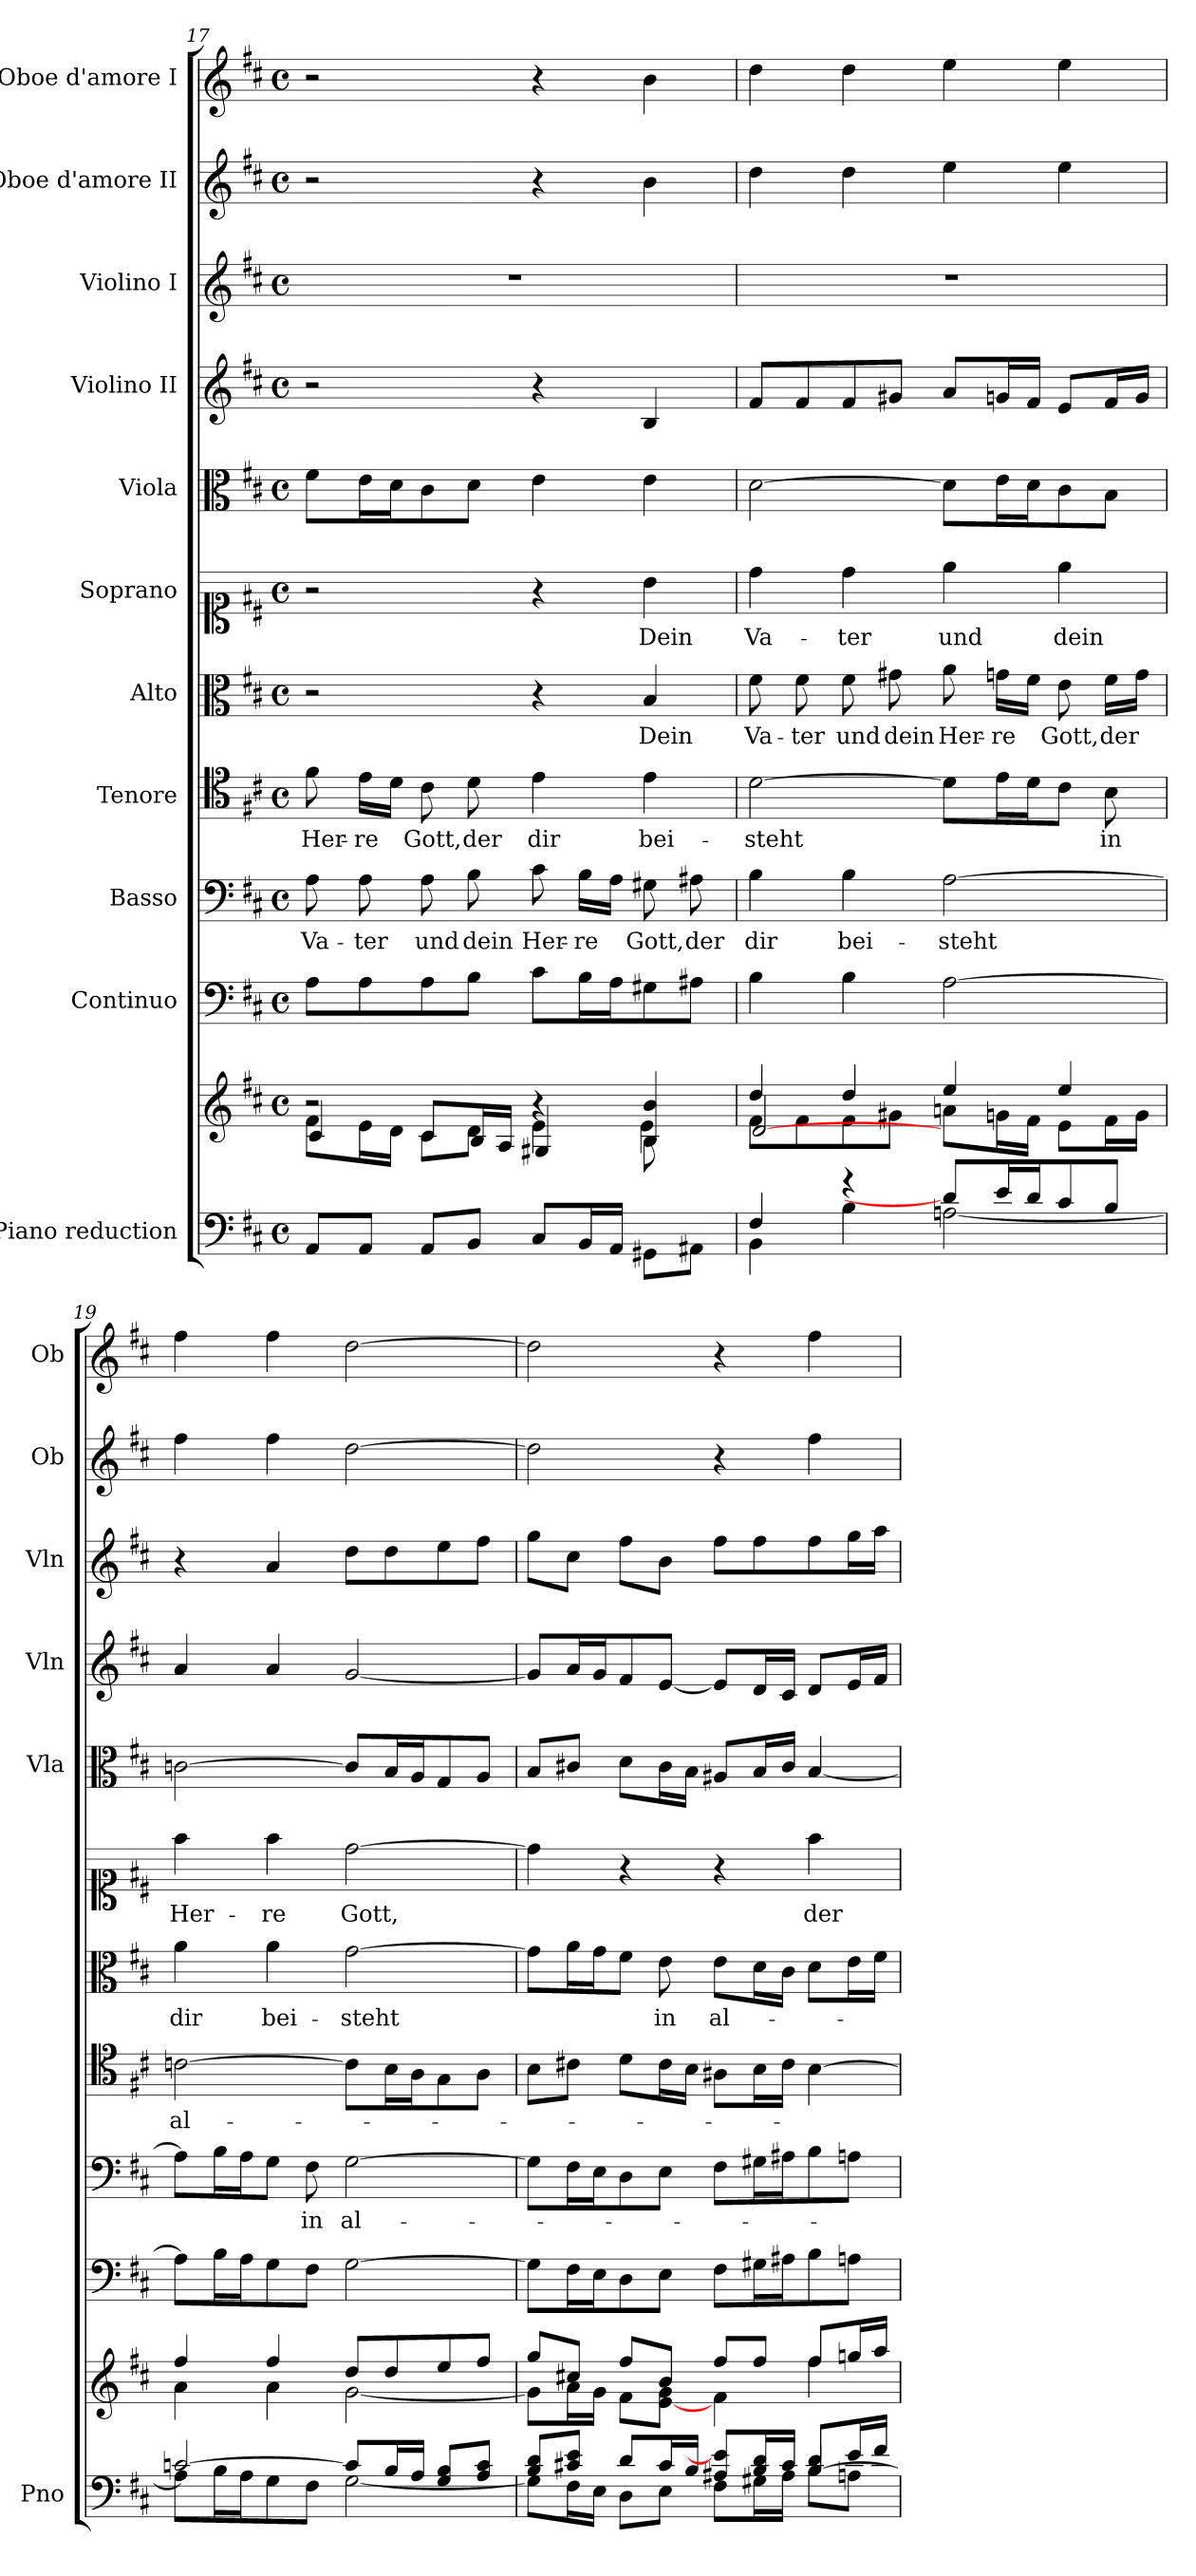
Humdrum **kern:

**kern	**kern	**kern	**kern	**text	**kern	**text	**kern	**text	**kern	**text	**kern	**kern	**kern	**kern	**kern
*part11	*part11	*part10	*part9	*part9	*part8	*part8	*part7	*part7	*part6	*part6	*part5	*part4	*part3	*part2	*part1
*staff12	*staff11	*staff10	*staff9	*staff9	*staff8	*staff8	*staff7	*staff7	*staff6	*staff6	*staff5	*staff4	*staff3	*staff2	*staff1
*I"Piano reduction	*	*I"Continuo	*I"Basso	*	*I"Tenore	*	*I"Alto	*	*I"Soprano	*	*I"Viola	*I"Violino II	*I"Violino I	*I"Oboe d'amore II	*I"Oboe d'amore I
*I'Pno	*	*	*	*	*	*	*	*	*	*	*I'Vla	*I'Vln	*I'Vln	*I'Ob	*I'Ob
*clefF4	*clefG2	*clefF4	*clefF4	*	*clefC4	*	*clefC3	*	*clefC1	*	*clefC3	*clefG2	*clefG2	*clefG2	*clefG2
*k[f#c#]	*k[f#c#]	*k[f#c#]	*k[f#c#]	*	*k[f#c#]	*	*k[f#c#]	*	*k[f#c#]	*	*k[f#c#]	*k[f#c#]	*k[f#c#]	*k[f#c#]	*k[f#c#]
*M4/4	*M4/4	*M4/4	*M4/4	*	*M4/4	*	*M4/4	*	*M4/4	*	*M4/4	*M4/4	*M4/4	*M4/4	*M4/4
*met(c)	*met(c)	*met(c)	*met(c)	*	*met(c)	*	*met(c)	*	*met(c)	*	*met(c)	*met(c)	*met(c)	*met(c)	*met(c)
=17	=17	=17	=17	=17	=17	=17	=17	=17	=17	=17	=17	=17	=17	=17	=17
*^	*^	*	*	*	*	*	*	*	*	*	*	*	*	*	*
*	*	*	*^	*	*	*	*	*	*	*	*	*	*	*	*	*	*
!	!	!	!	!	!	!	!LO:LY:b	!	!LO:LY:b	!	!	!	!	!	!	!	!	!
2..ryy	8AA/L	2r	8f#\L	4c#/	8A\L	8A\	Va-	8f#\	Her-	2r	.	2r	.	8f#\L	2r	1r	2r	2r
!	!	!	!	!	!	!	!LO:LY:b	!	!LO:LY:b	!	!	!	!	!	!	!	!	!
.	8AA/J	.	16e\L	.	8A\	8A\	-ter	16e\LL	-re	.	.	.	.	16e\L	.	.	.	.
.	.	.	16d\JJ	.	.	.	.	16d\JJ	.	.	.	.	.	16d\J	.	.	.	.
!	!	!	!	!	!	!	!LO:LY:b	!	!LO:LY:b	!	!	!	!	!	!	!	!	!
.	8AA/L	.	8c#\L	8c#/L	8A\	8A\	und	8c#\	Gott,	.	.	.	.	8c#\	.	.	.	.
!	!	!	!	!	!	!	!LO:LY:b	!	!LO:LY:b	!	!	!	!	!	!	!	!	!
.	8BB/J	.	8d\J	16B/L	8B\J	8B\	dein	8d\	der	.	.	.	.	8d\J	.	.	.	.
.	.	.	.	16A/JJ	.	.	.	.	.	.	.	.	.	.	.	.	.	.
!	!	!	!	!	!	!	!LO:LY:b	!	!LO:LY:b	!	!	!	!	!	!	!	!	!
.	8C#/L	4r	4e\	4G#X/	8c#\L	8c#\	Her-	4e\	dir	4r	.	4r	.	4e\	4r	.	4r	4r
!	!	!	!	!	!	!	!LO:LY:b	!	!	!	!	!	!	!	!	!	!	!
.	16BB/L	.	.	.	16B\L	16B\LL	-re	.	.	.	.	.	.	.	.	.	.	.
.	16AA/JJ	.	.	.	16A\J	16A\JJ	.	.	.	.	.	.	.	.	.	.	.	.
!	!	!	!	!	!	!	!LO:LY:b	!	!LO:LY:b	!	!LO:LY:b	!	!LO:LY:b	!	!	!	!	!
.	8GG#X\L	4B/ 4b/	4e\	8B\L	8G#X\	8G#X\	Gott,	4e\	bei-	4B/	Dein	4b\	Dein	4e\	4B/	.	4b\	4b\
!	!	!	!	!	!	!	!LO:LY:b	!	!	!	!	!	!	!	!	!	!	!
8F#/J	8AA#X\J	.	.	8ryy	8A#X\J	8A#X\	der	.	.	.	.	.	.	.	.	.	.	.
!!LO:PB:g=z
=18	=18	=18	=18	=18	=18	=18	=18	=18	=18	=18	=18	=18	=18	=18	=18	=18	=18	=18
!	!	!	!	!	!	!	!LO:LY:b	!	!LO:LY:b	!	!LO:LY:b	!	!LO:LY:b	!	!	!	!	!
4F#/	4BB\	4dd/	8f#\L	[2d/	4B\	4B\	dir	[2d\	-steht	8f#\	Va-	4dd\	Va-	[2d\	8f#/L	1r	4dd\	4dd\
!	!	!	!	!	!	!	!	!	!	!	!LO:LY:b	!	!	!	!	!	!	!
.	.	.	8f#\	.	.	.	.	.	.	8f#\	-ter	.	.	.	8f#/	.	.	.
!	!	!	!	!	!	!	!LO:LY:b	!	!	!	!LO:LY:b	!	!LO:LY:b	!	!	!	!	!
4r	4B\	4dd/	8f#\	.	4B\	4B\	bei-	.	.	8f#\	und	4dd\	-ter	.	8f#/	.	4dd\	4dd\
!	!	!	!	!	!	!	!	!	!	!	!LO:LY:b	!	!	!	!	!	!	!
.	.	.	8g#X\J	.	.	.	.	.	.	8g#X\	dein	.	.	.	8g#X/J	.	.	.
!	!	!	!	!	!	!	!LO:LY:b	!	!	!	!LO:LY:b	!	!LO:LY:b	!	!	!	!	!
8d/L]	[2An\	4ee/	8an\L	2ryy	[2A\	[2A\	-steht	8d\L]	.	8a\	Her-	4ee\	und	8d\L]	8a/L	.	4ee\	4ee\
!	!	!	!	!	!	!	!	!	!	!	!LO:LY:b	!	!	!	!	!	!	!
16e/L	.	.	16gn\L	.	.	.	.	16e\L	.	16gn\LL	-re	.	.	16e\L	16gn/L	.	.	.
16d/J	.	.	16f#\JJ	.	.	.	.	16d\J	.	16f#\JJ	.	.	.	16d\J	16f#/JJ	.	.	.
!	!	!	!	!	!	!	!	!	!	!	!LO:LY:b	!	!LO:LY:b	!	!	!	!	!
8c#/	.	4ee/	8e\L	.	.	.	.	8c#\J	.	8e\	Gott,	4ee\	dein	8c#\	8e/L	.	4ee\	4ee\
!	!	!	!	!	!	!	!	!	!LO:LY:b	!	!LO:LY:b	!	!	!	!	!	!	!
8B/J	.	.	16f#\L	.	.	.	.	8B\	in	16f#\LL	der	.	.	8B\J	16f#/L	.	.	.
.	.	.	16g\JJ	.	.	.	.	.	.	16g\JJ	.	.	.	.	16g/JJ	.	.	.
*	*	*	*v	*v	*	*	*	*	*	*	*	*	*	*	*	*	*	*
=19	=19	=19	=19	=19	=19	=19	=19	=19	=19	=19	=19	=19	=19	=19	=19	=19	=19
!	!	!	!	!	!	!	!	!LO:LY:b	!	!LO:LY:b	!	!LO:LY:b	!	!	!	!	!
[2cn/	8A\L]	4ff#/	4a\	8A\L]	8A\L]	.	[2cn\	al-	4a\	dir	4ff#\	Her-	[2cn\	4a/	4r	4ff#\	4ff#\
.	16B\L	.	.	16B\L	16B\L	.	.	.	.	.	.	.	.	.	.	.	.
.	16A\J	.	.	16A\J	16A\J	.	.	.	.	.	.	.	.	.	.	.	.
!	!	!	!	!	!	!	!	!	!	!LO:LY:b	!	!LO:LY:b	!	!	!	!	!
.	8G\	4ff#/	4a\	8G\	8G\J	.	.	.	4a\	bei-	4ff#\	-re	.	4a/	4a/	4ff#\	4ff#\
!	!	!	!	!	!	!LO:LY:b	!	!	!	!	!	!	!	!	!	!	!
.	8F#\J	.	.	8F#\J	8F#\	in	.	.	.	.	.	.	.	.	.	.	.
!	!	!	!	!	!	!LO:LY:b	!	!	!	!LO:LY:b	!	!LO:LY:b	!	!	!	!	!
8c/L]	[2G\	8dd/L	[2g\	[2G\	[2G\	al-	8c\L]	.	[2g\	-steht	[2dd\	Gott,	8c/L]	[2g/	8dd\L	[2dd\	[2dd\
16B/L	.	8dd/	.	.	.	.	16B\L	.	.	.	.	.	16B/L	.	8dd\	.	.
16A/JJ	.	.	.	.	.	.	16A\J	.	.	.	.	.	16A/J	.	.	.	.
8G/ 8B/L	.	8ee/	.	.	.	.	8G\	.	.	.	.	.	8G/	.	8ee\	.	.
8A/ 8c/J	.	8ff#/J	.	.	.	.	8A\J	.	.	.	.	.	8A/J	.	8ff#\J	.	.
=20	=20	=20	=20	=20	=20	=20	=20	=20	=20	=20	=20	=20	=20	=20	=20	=20	=20
*	*^	*	*	*	*	*	*	*	*	*	*	*	*	*	*	*	*
8B/ 8d/L	8G\L]	2.ryy	8gg/L	8g\L]	8G\L]	8G\L]	.	8B\L	.	8g\L]	.	4dd\]	.	8B/L	8g/L]	8gg\L	2dd\]	2dd\]
8c#X/ 8e/J	16F#\L	.	8cc#X/J	16a\L	16F#\L	16F#\L	.	8c#X\J	.	16a\L	.	.	.	8c#X/J	16a/L	8cc#\J	.	.
.	16E\JJ	.	.	16g\JJ	16E\J	16E\J	.	.	.	16g\J	.	.	.	.	16g/J	.	.	.
8d/L	8D\L	.	8ff#/L	8f#\L	8D\	8D\	.	8d\L	.	8f#\J	.	4r	.	8d\L	8f#/	8ff#\L	.	.
!	!	!	!	!	!	!	!	!	!	!	!LO:LY:b	!	!	!	!	!	!	!
16c#/L	8E\J	.	8b/J	[>8e\ 8g\J	8E\J	8E\J	.	16c#\L	.	8e\	in	.	.	16c#\L	[8e/J	8b\J	.	.
16B/JJ	.	.	.	.	.	.	.	16B\JJ	.	.	.	.	.	16B\JJ	.	.	.	.
!	!	!	!	!	!	!	!	!	!	!	!LO:LY:b	!	!	!	!	!	!	!
8A#X/ 8e/]L	8F#\L	.	8ff#/L	4f#\	8F#\L	8F#\L	.	8A#X\L	.	8e\L	al-	4r	.	8A#X/L	8e/L]	8ff#\L	4r	4r
16B/ 16d/L	16G#X\L	.	8ff#/J	.	16G#X\L	16G#X\L	.	16B\L	.	16d\L	.	.	.	16B/L	16d/L	8ff#\	.	.
16c#/JJ	16A#\JJ	.	.	.	16A#X\J	16A#X\J	.	16c#\JJ	.	16c#\JJ	.	.	.	16c#/JJ	16c#/JJ	.	.	.
!	!	!	!	!	!	!	!	!	!	!	!	!	!LO:LY:b	!	!	!	!	!
8d/L	8B\L	[<4B/	8ff#/L	4ff#\	8B\	8B\	.	[4B\	.	8d\L	.	4ff#\	der	[4B/	8d/L	8ff#\	4ff#\	4ff#\
16e/L	8An\J	.	16ggn/L	.	8An\J	8An\J	.	.	.	16e\L	.	.	.	.	16e/L	16gg\L	.	.
16f#/JJ	.	.	16aa/JJ	.	.	.	.	.	.	16f#\JJ	.	.	.	.	16f#/JJ	16aa\JJ	.	.
*v	*v	*v	*	*	*	*	*	*	*	*	*	*	*	*	*	*	*	*
*	*v	*v	*	*	*	*	*	*	*	*	*	*	*	*	*	*
=	=	=	=	=	=	=	=	=	=	=	=	=	=	=	=
*-	*-	*-	*-	*-	*-	*-	*-	*-	*-	*-	*-	*-	*-	*-	*-
